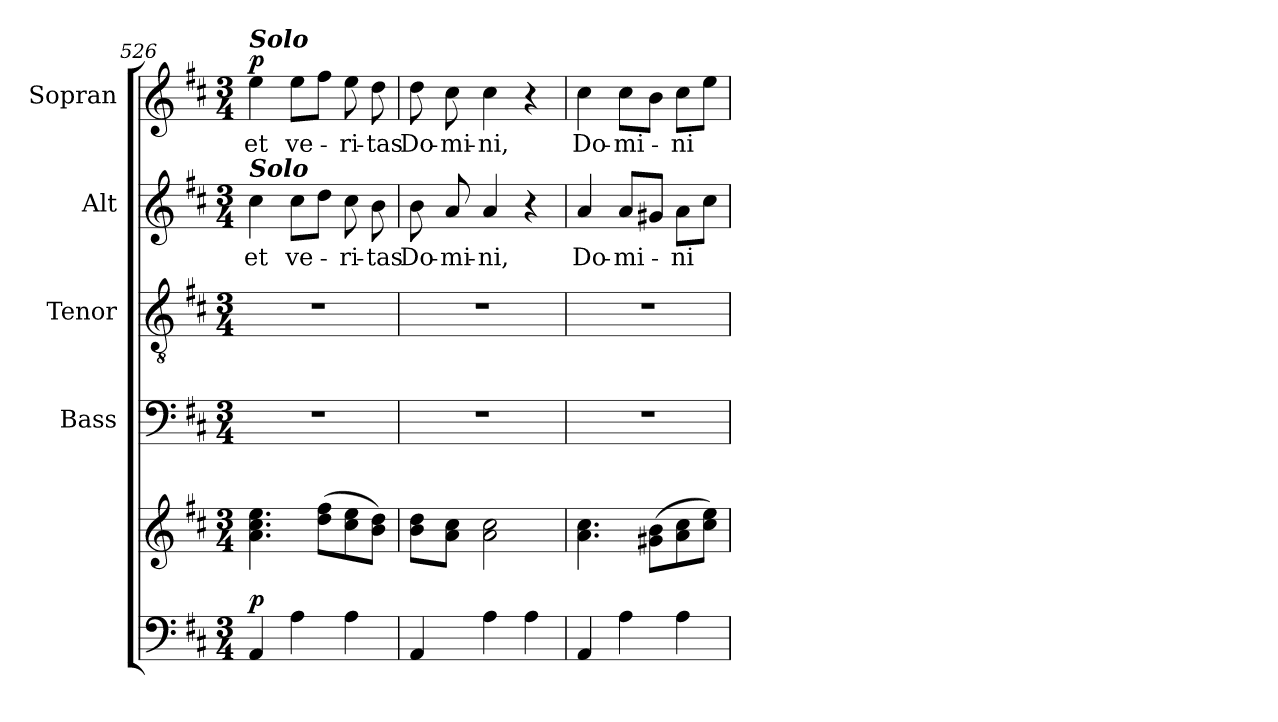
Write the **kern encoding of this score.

**kern	**kern	**dynam	**kern	**kern	**kern	**text	**kern	**text	**dynam
*part5	*part5	*part5	*part4	*part3	*part2	*part2	*part1	*part1	*part1
*staff6	*staff5	*staff5/6	*staff4	*staff3	*staff2	*staff2	*staff1	*staff1	*staff1
*	*	*	*I"Bass	*I"Tenor	*I"Alt	*	*I"Sopran	*	*
*	*	*	*I'B.	*I'T.	*I'A.	*	*I'S.	*	*
*clefF4	*clefG2	*	*clefF4	*clefGv2	*clefG2	*	*clefG2	*	*
*k[f#c#]	*k[f#c#]	*	*k[f#c#]	*k[f#c#]	*k[f#c#]	*	*k[f#c#]	*	*
*D:	*D:	*	*D:	*D:	*D:	*	*D:	*	*
*M3/4	*M3/4	*	*M3/4	*M3/4	*M3/4	*	*M3/4	*	*
=526	=526	=526	=526	=526	=526	=526	=526	=526	=526
!	!	!	!	!	!	!	!LO:TX:a:Bi:t=Solo	!	!
!	!	!	!	!	!LO:TX:a:Bi:t=Solo	!	!	!	!
!	!	!LO:DY:a=2	!	!	!	!LO:LY:b	!	!LO:LY:b	!LO:DY:a
4AA/	4.a\ 4.cc#\ 4.ee\	p	2.r	2.r	4cc#\	et	4ee\	et	p
!	!	!	!	!	!	!LO:LY:b	!	!LO:LY:b	!
4A\	.	.	.	.	8cc#\L	ve-	8ee\L	ve-	.
.	(>8dd\ 8ff#\L	.	.	.	8dd\J	.	8ff#\J	.	.
!	!	!	!	!	!	!LO:LY:b	!	!LO:LY:b	!
4A\	8cc#\ 8ee\	.	.	.	8cc#\	-ri-	8ee\	-ri-	.
!	!	!	!	!	!	!LO:LY:b	!	!LO:LY:b	!
.	8b\ 8dd\J)	.	.	.	8b\	-tas	8dd\	-tas	.
=527	=527	=527	=527	=527	=527	=527	=527	=527	=527
!	!	!	!	!	!	!LO:LY:b	!	!LO:LY:b	!
4AA/	8b\ 8dd\L	.	2.r	2.r	8b\	Do-	8dd\	Do-	.
!	!	!	!	!	!	!LO:LY:b	!	!LO:LY:b	!
.	8a\ 8cc#\J	.	.	.	8a/	-mi-	8cc#\	-mi-	.
!	!	!	!	!	!	!LO:LY:b	!	!LO:LY:b	!
4A\	2a\ 2cc#\	.	.	.	4a/	-ni,	4cc#\	-ni,	.
4A\	.	.	.	.	4r	.	4r	.	.
!!LO:LB:g=z
=528	=528	=528	=528	=528	=528	=528	=528	=528	=528
!	!	!	!	!	!	!LO:LY:b	!	!LO:LY:b	!
4AA/	4.a\ 4.cc#\	.	2.r	2.r	4a/	Do-	4cc#\	Do-	.
!	!	!	!	!	!	!LO:LY:b	!	!LO:LY:b	!
4A\	.	.	.	.	8a/L	-mi-	8cc#\L	-mi-	.
.	(>8g#X\ 8b\L	.	.	.	8g#X/J	.	8b\J	.	.
!	!	!	!	!	!	!LO:LY:b	!	!LO:LY:b	!
4A\	8a\ 8cc#\	.	.	.	8a\L	-ni	8cc#\L	-ni	.
.	8cc#\ 8ee\J)	.	.	.	8cc#\J	.	8ee\J	.	.
=	=	=	=	=	=	=	=	=	=
*-	*-	*-	*-	*-	*-	*-	*-	*-	*-
